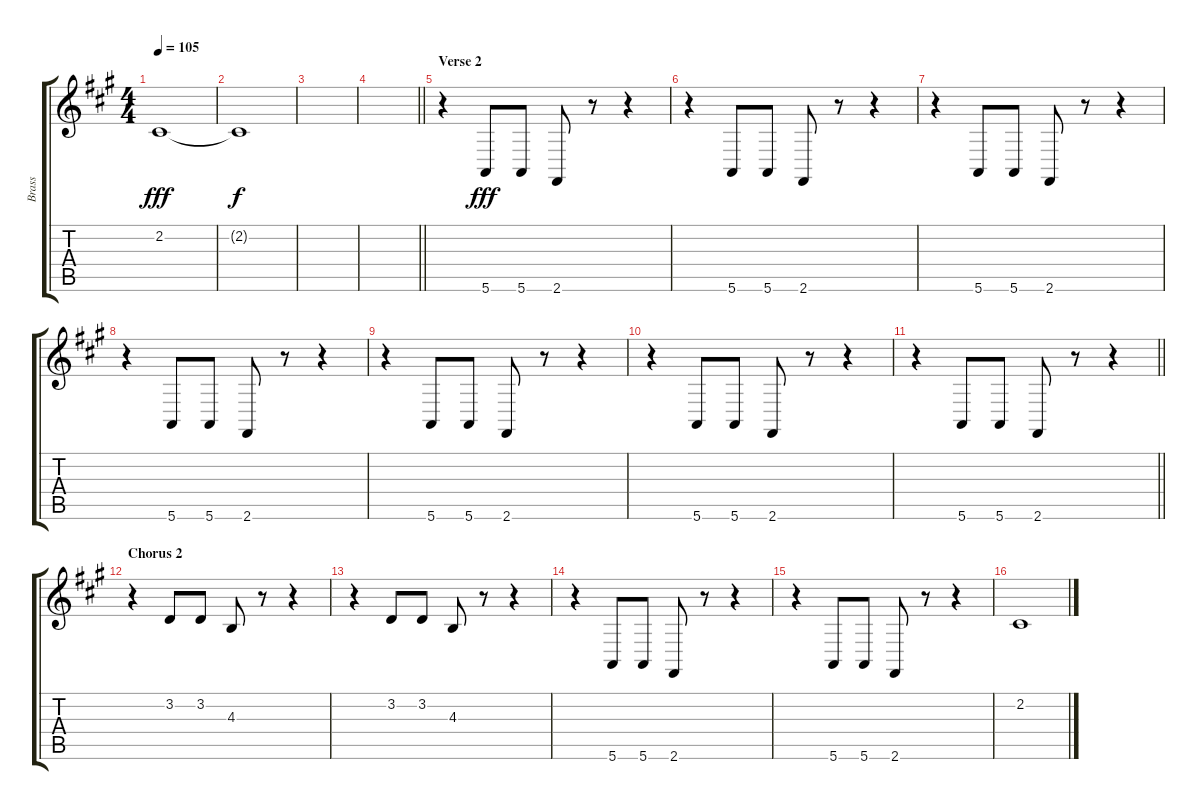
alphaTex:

\track ("Brass" "Brass") {instrument trumpet}
\staff {score tabs}
\tuning (E4 B3 G3 D3 A2 E2) {hide}
\ts (4 4)
\tempo 105
\clef g2
\ks a
2.2.1{dy fff} |
2.2{t}.1{dy f} |
|
\barLineRight lightlight
|
\section ("" "Verse 2")
r.4 5.6.8{dy fff beam merge} 5.6.8 2.6.8{beam merge} r.8 r.4 |
r.4 5.6.8{beam merge} 5.6.8 2.6.8{beam merge} r.8 r.4 |
r.4 5.6.8{beam merge} 5.6.8 2.6.8{beam merge} r.8 r.4 |
r.4 5.6.8{beam merge} 5.6.8 2.6.8{beam merge} r.8 r.4 |
r.4 5.6.8{beam merge} 5.6.8 2.6.8{beam merge} r.8 r.4 |
r.4 5.6.8{beam merge} 5.6.8 2.6.8{beam merge} r.8 r.4 |
\barLineRight lightlight
r.4 5.6.8{beam merge} 5.6.8 2.6.8{beam merge} r.8 r.4 |
\section ("" "Chorus 2")
r.4 3.2.8{beam merge} 3.2.8 4.3.8{beam merge} r.8 r.4 |
r.4 3.2.8{beam merge} 3.2.8 4.3.8{beam merge} r.8 r.4 |
r.4 5.6.8{beam merge} 5.6.8 2.6.8{beam merge} r.8 r.4 |
r.4 5.6.8{beam merge} 5.6.8 2.6.8{beam merge} r.8 r.4 |
2.2.1
